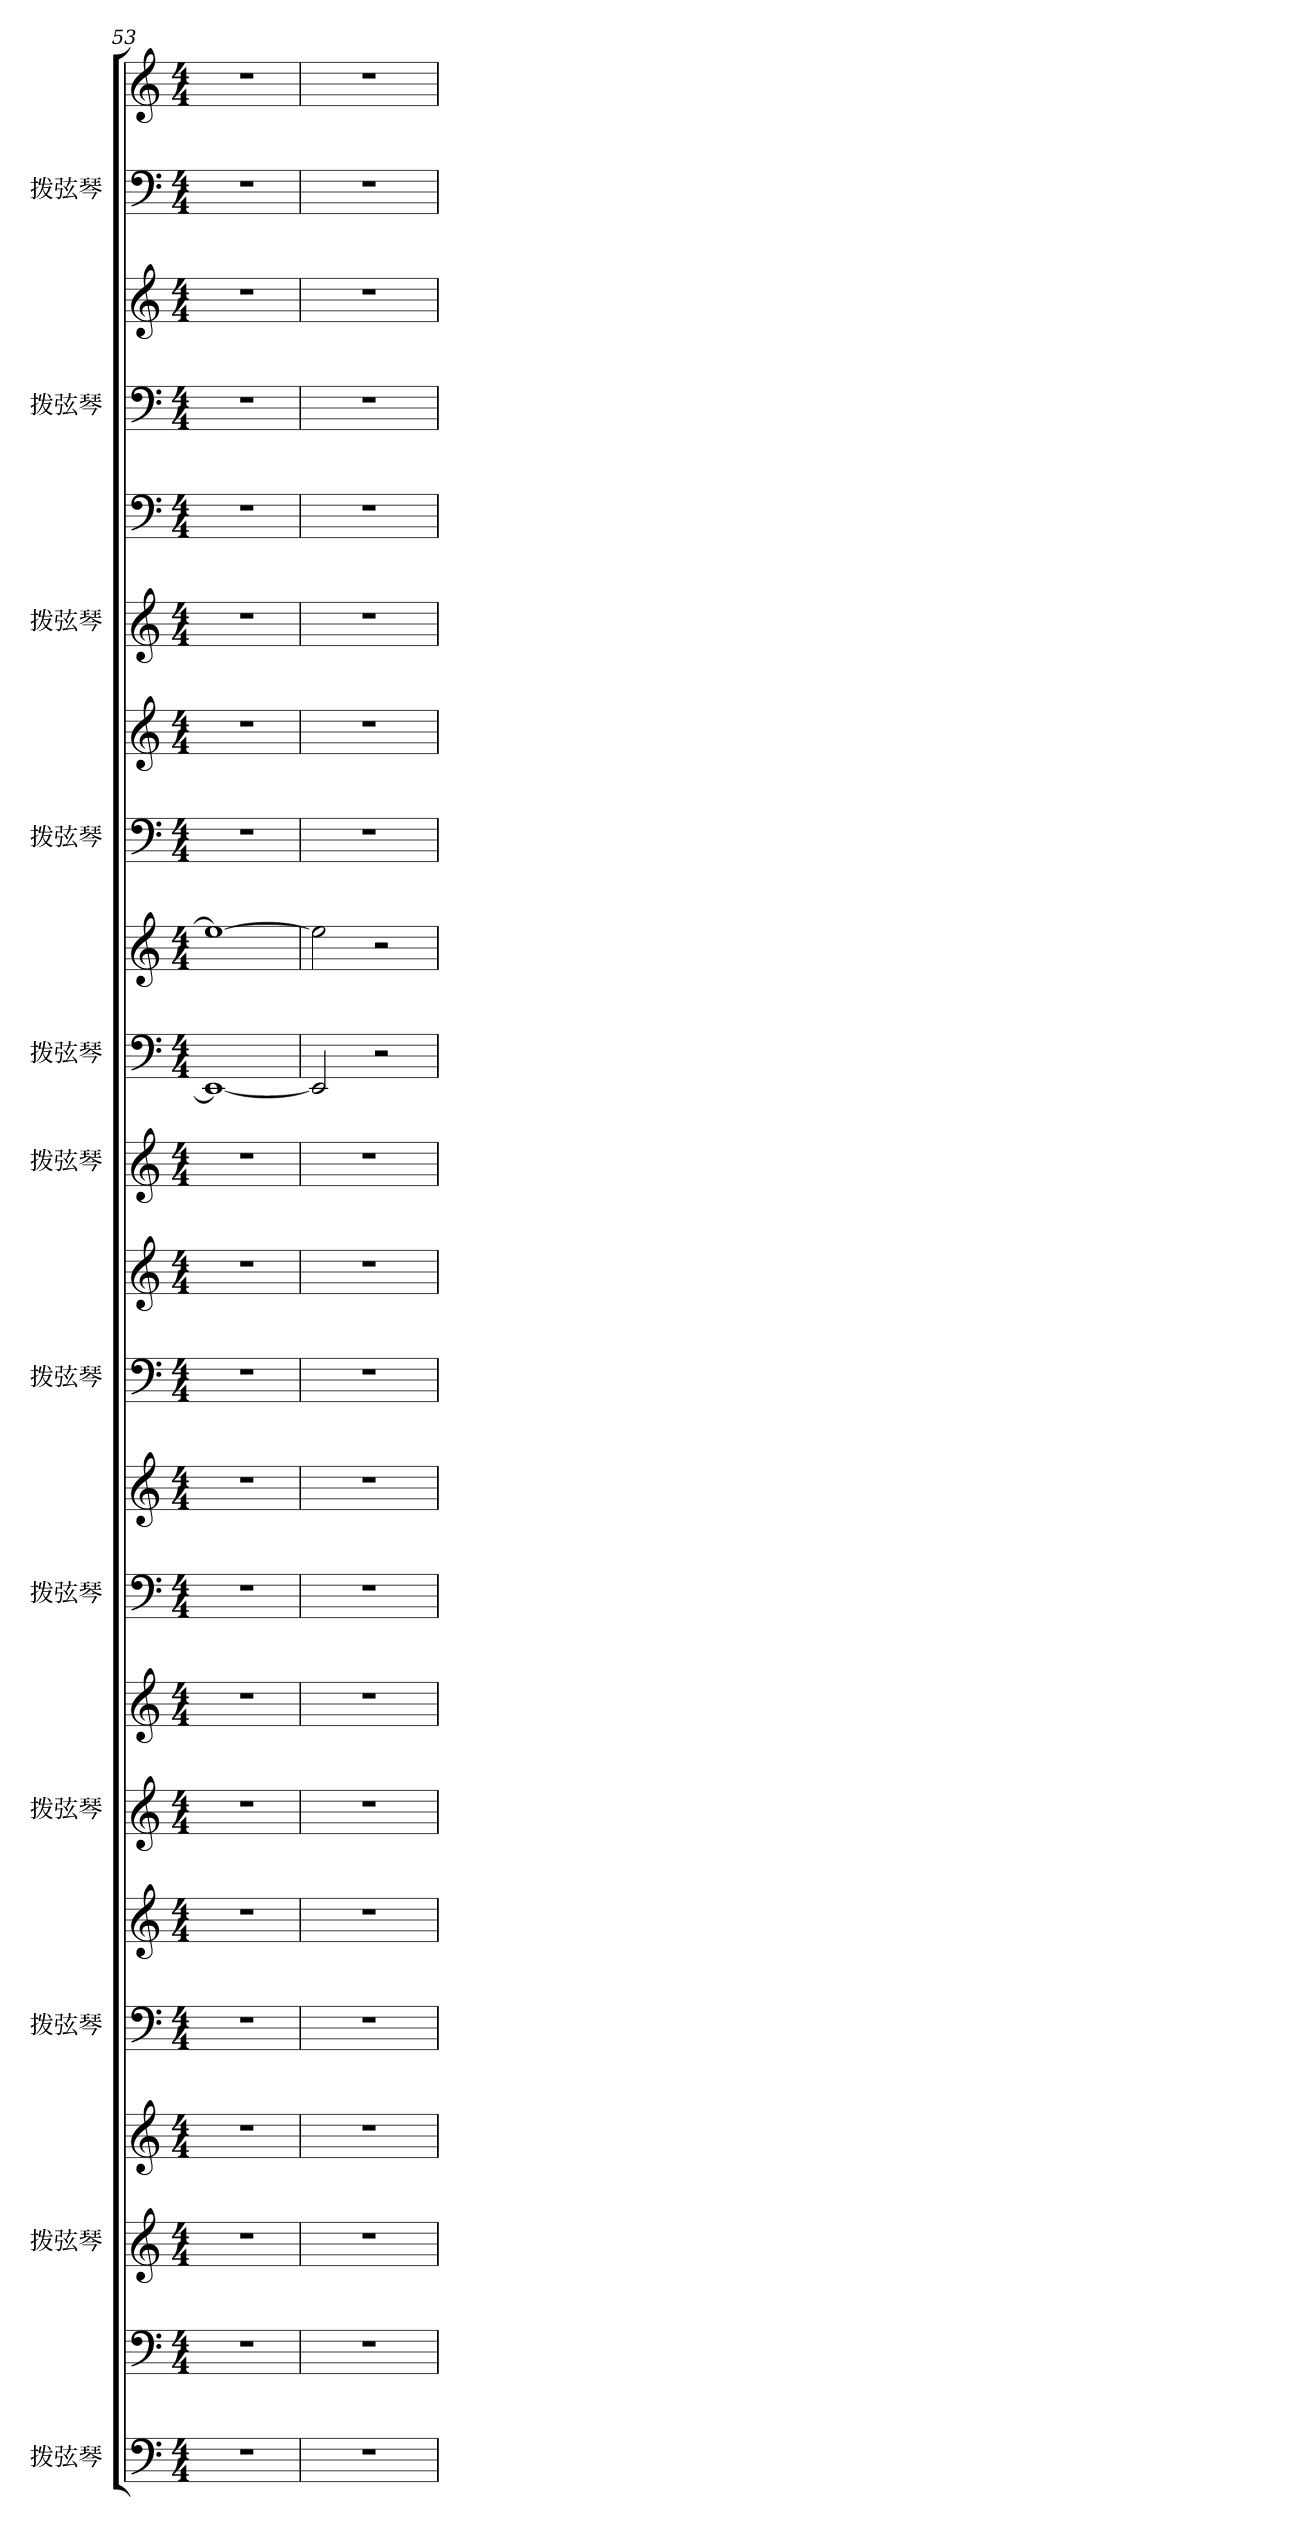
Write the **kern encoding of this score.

**kern	**kern	**kern	**kern	**kern	**kern	**kern	**kern	**kern	**kern	**kern	**kern	**kern	**kern	**kern	**kern	**kern	**kern	**kern	**kern	**kern	**kern	**kern
*part12	*part12	*part11	*part11	*part10	*part10	*part9	*part9	*part8	*part8	*part7	*part7	*part6	*part5	*part5	*part4	*part4	*part3	*part3	*part2	*part2	*part1	*part1
*staff23	*staff22	*staff21	*staff20	*staff19	*staff18	*staff17	*staff16	*staff15	*staff14	*staff13	*staff12	*staff11	*staff10	*staff9	*staff8	*staff7	*staff6	*staff5	*staff4	*staff3	*staff2	*staff1
*I"拨弦琴	*	*I"拨弦琴	*	*I"拨弦琴	*	*I"拨弦琴	*	*I"拨弦琴	*	*I"拨弦琴	*	*I"拨弦琴	*I"拨弦琴	*	*I"拨弦琴	*	*I"拨弦琴	*	*I"拨弦琴	*	*I"拨弦琴	*
*clefF4	*clefF4	*clefG2	*clefG2	*clefF4	*clefG2	*clefG2	*clefG2	*clefF4	*clefG2	*clefF4	*clefG2	*clefG2	*clefF4	*clefG2	*clefF4	*clefG2	*clefG2	*clefF4	*clefF4	*clefG2	*clefF4	*clefG2
*k[]	*k[]	*k[]	*k[]	*k[]	*k[]	*k[]	*k[]	*k[]	*k[]	*k[]	*k[]	*k[]	*k[]	*k[]	*k[]	*k[]	*k[]	*k[]	*k[]	*k[]	*k[]	*k[]
*M4/4	*M4/4	*M4/4	*M4/4	*M4/4	*M4/4	*M4/4	*M4/4	*M4/4	*M4/4	*M4/4	*M4/4	*M4/4	*M4/4	*M4/4	*M4/4	*M4/4	*M4/4	*M4/4	*M4/4	*M4/4	*M4/4	*M4/4
=53	=53	=53	=53	=53	=53	=53	=53	=53	=53	=53	=53	=53	=53	=53	=53	=53	=53	=53	=53	=53	=53	=53
1r	1r	1r	1r	1r	1r	1r	1r	1r	1r	1r	1r	1r	1EE_	1ee_	1r	1r	1r	1r	1r	1r	1r	1r
=54	=54	=54	=54	=54	=54	=54	=54	=54	=54	=54	=54	=54	=54	=54	=54	=54	=54	=54	=54	=54	=54	=54
1r	1r	1r	1r	1r	1r	1r	1r	1r	1r	1r	1r	1r	2EE/]	2ee\]	1r	1r	1r	1r	1r	1r	1r	1r
.	.	.	.	.	.	.	.	.	.	.	.	.	2r	2r	.	.	.	.	.	.	.	.
=	=	=	=	=	=	=	=	=	=	=	=	=	=	=	=	=	=	=	=	=	=	=
*-	*-	*-	*-	*-	*-	*-	*-	*-	*-	*-	*-	*-	*-	*-	*-	*-	*-	*-	*-	*-	*-	*-
